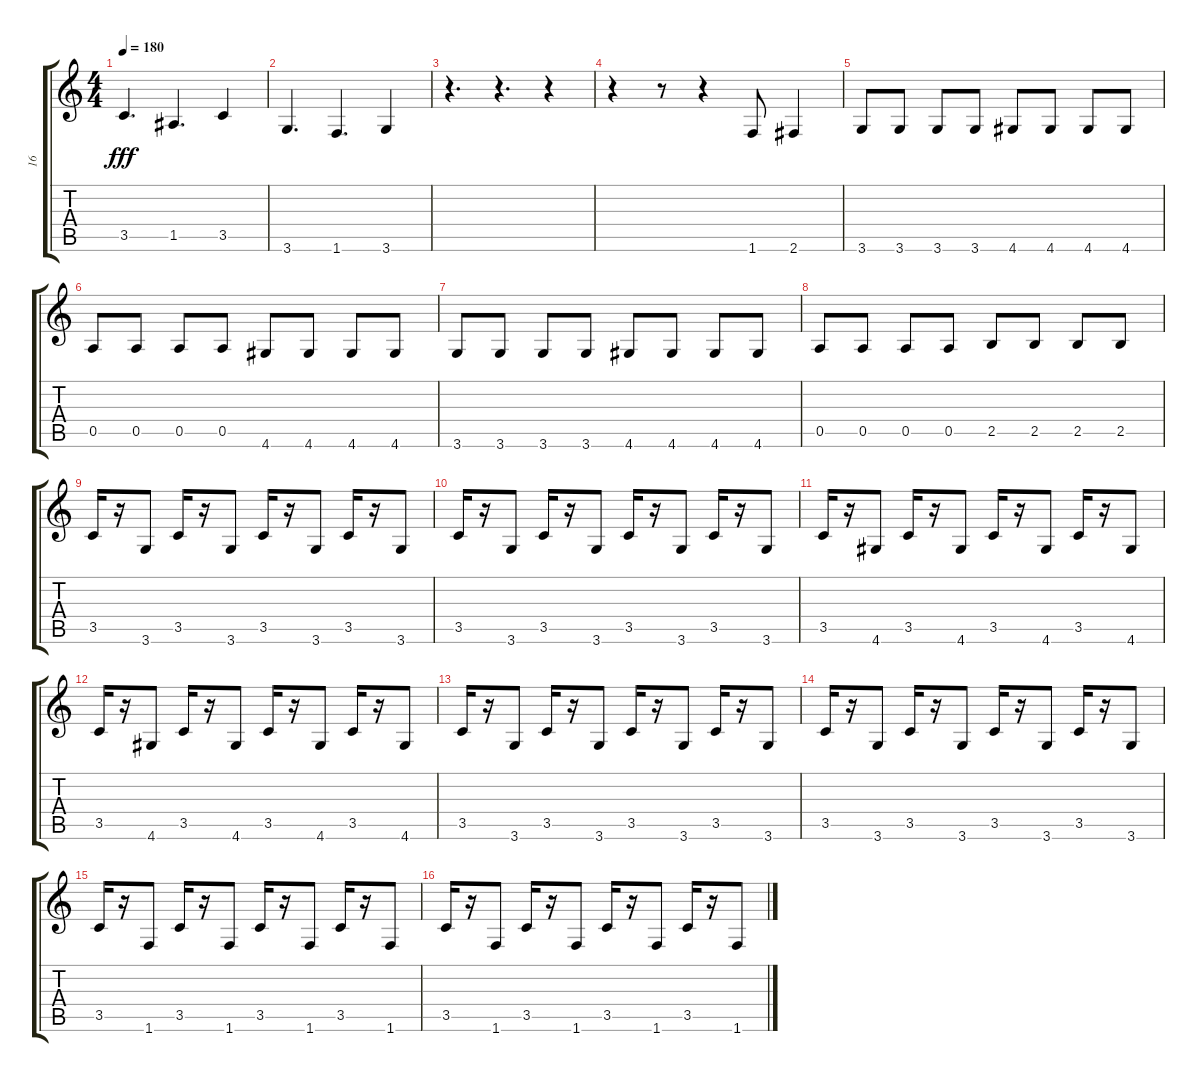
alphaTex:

\track ("16" "16") {instrument synthbass1}
\staff {score tabs}
\tuning (E4 B3 G3 D3 A2 E2) {hide}
\ts (4 4)
\tempo 180
\clef g2
\ks c
3.5.4{d dy fff} 1.5.4{d} 3.5.4 |
3.6.4{d} 1.6.4{d} 3.6.4 |
r.4{d} r.4{d} r.4 |
r.4 r.8 r.4 1.6.8 2.6.4 |
3.6.8 3.6.8 3.6.8 3.6.8 4.6.8 4.6.8 4.6.8 4.6.8 |
0.5.8 0.5.8 0.5.8 0.5.8 4.6.8 4.6.8 4.6.8 4.6.8 |
3.6.8 3.6.8 3.6.8 3.6.8 4.6.8 4.6.8 4.6.8 4.6.8 |
0.5.8 0.5.8 0.5.8 0.5.8 2.5.8 2.5.8 2.5.8 2.5.8 |
3.5.16 r.16 3.6.8 3.5.16 r.16 3.6.8 3.5.16 r.16 3.6.8 3.5.16 r.16 3.6.8 |
3.5.16 r.16 3.6.8 3.5.16 r.16 3.6.8 3.5.16 r.16 3.6.8 3.5.16 r.16 3.6.8 |
3.5.16 r.16 4.6.8 3.5.16 r.16 4.6.8 3.5.16 r.16 4.6.8 3.5.16 r.16 4.6.8 |
3.5.16 r.16 4.6.8 3.5.16 r.16 4.6.8 3.5.16 r.16 4.6.8 3.5.16 r.16 4.6.8 |
3.5.16 r.16 3.6.8 3.5.16 r.16 3.6.8 3.5.16 r.16 3.6.8 3.5.16 r.16 3.6.8 |
3.5.16 r.16 3.6.8 3.5.16 r.16 3.6.8 3.5.16 r.16 3.6.8 3.5.16 r.16 3.6.8 |
3.5.16 r.16 1.6.8 3.5.16 r.16 1.6.8 3.5.16 r.16 1.6.8 3.5.16 r.16 1.6.8 |
3.5.16 r.16 1.6.8 3.5.16 r.16 1.6.8 3.5.16 r.16 1.6.8 3.5.16 r.16 1.6.8
